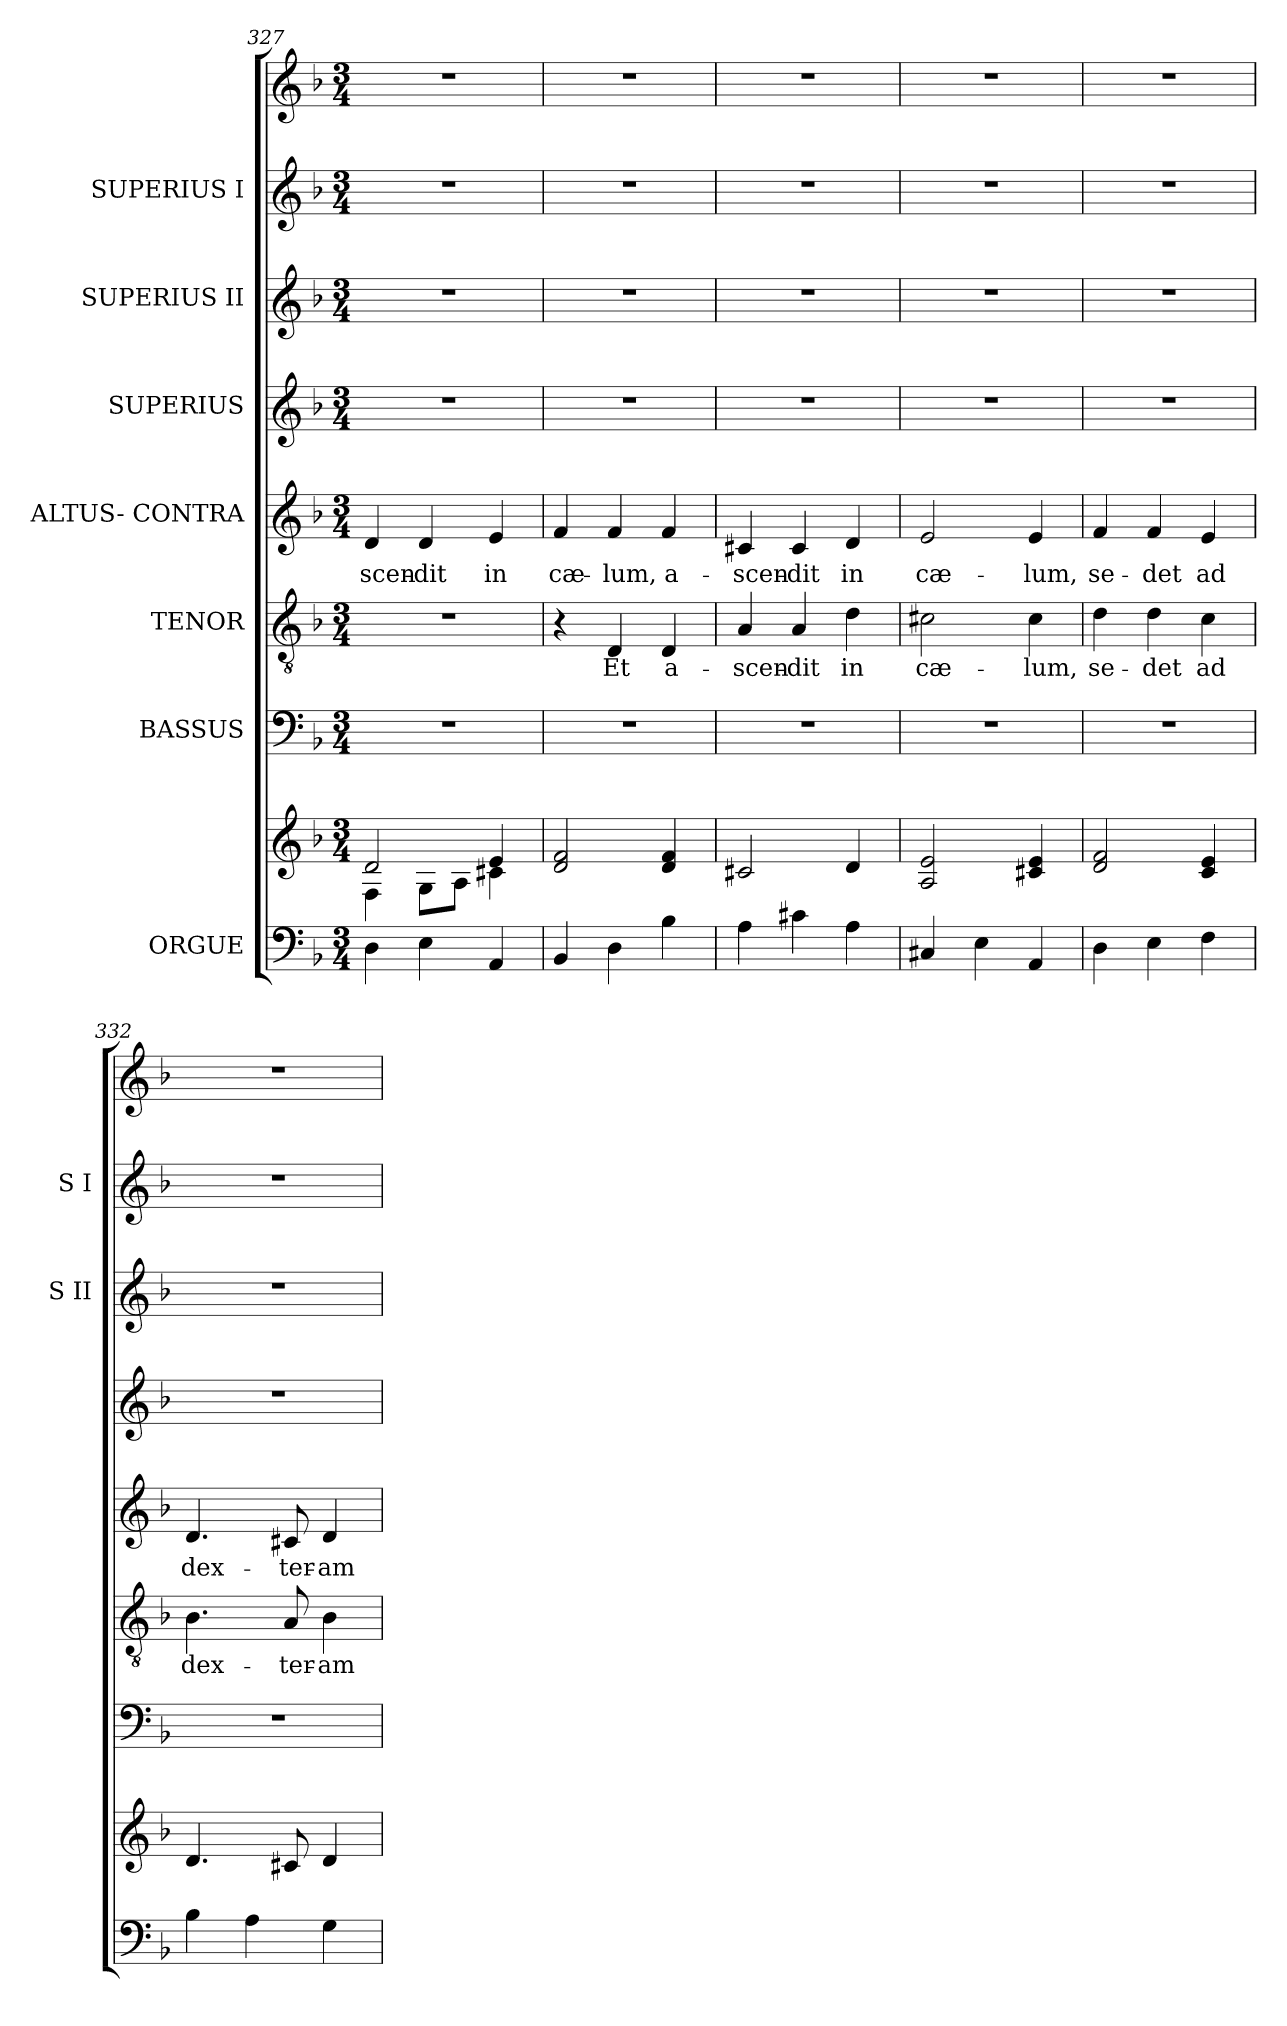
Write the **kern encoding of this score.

**kern	**kern	**kern	**kern	**text	**kern	**text	**kern	**kern	**kern	**kern
*part8	*part8	*part7	*part6	*part6	*part5	*part5	*part4	*part3	*part2	*part1
*staff9	*staff8	*staff7	*staff6	*staff6	*staff5	*staff5	*staff4	*staff3	*staff2	*staff1
*I"ORGUE	*	*I"BASSUS	*I"TENOR	*	*I"ALTUS- CONTRA	*	*I"SUPERIUS	*I"SUPERIUS II	*I"SUPERIUS I	*
*	*	*	*	*	*	*	*	*I'S II	*I'S I	*
*clefF4	*clefG2	*clefF4	*clefGv2	*	*clefG2	*	*clefG2	*clefG2	*clefG2	*clefG2
*k[b-]	*k[b-]	*k[b-]	*k[b-]	*	*k[b-]	*	*k[b-]	*k[b-]	*k[b-]	*k[b-]
*d:	*d:	*d:	*d:	*	*d:	*	*d:	*d:	*d:	*d:
*M3/4	*M3/4	*M3/4	*M3/4	*	*M3/4	*	*M3/4	*M3/4	*M3/4	*M3/4
=327	=327	=327	=327	=327	=327	=327	=327	=327	=327	=327
*	*^	*	*	*	*	*	*	*	*	*
!	!	!	!	!	!	!	!LO:LY:b	!	!	!	!
4D\	2d/	4F\	2.r	2.r	.	4d/	-scen-	2.r	2.r	2.r	2.r
!	!	!	!	!	!	!	!LO:LY:b	!	!	!	!
4E\	.	8G\L	.	.	.	4d/	-dit	.	.	.	.
.	.	8A\J	.	.	.	.	.	.	.	.	.
!	!	!	!	!	!	!	!LO:LY:b	!	!	!	!
4AA/	4e/	4c#X\	.	.	.	4e/	in	.	.	.	.
=328	=328	=328	=328	=328	=328	=328	=328	=328	=328	=328	=328
!	!	!	!	!	!	!	!LO:LY:b	!	!	!	!
*	*v	*v	*	*	*	*	*	*	*	*	*
4BB-/	2d/ 2f/	2.r	4r	.	4f/	cæ-	2.r	2.r	2.r	2.r
!	!	!	!	!LO:LY:b	!	!LO:LY:b	!	!	!	!
4D\	.	.	4D/	Et	4f/	-lum,	.	.	.	.
!	!	!	!	!LO:LY:b	!	!LO:LY:b	!	!	!	!
4B-\	4d/ 4f/	.	4D/	a-	4f/	a-	.	.	.	.
=329	=329	=329	=329	=329	=329	=329	=329	=329	=329	=329
!	!	!	!	!LO:LY:b	!	!LO:LY:b	!	!	!	!
4A\	2c#X/	2.r	4A/	-scen-	4c#X/	-scen-	2.r	2.r	2.r	2.r
!	!	!	!	!LO:LY:b	!	!LO:LY:b	!	!	!	!
4c#X\	.	.	4A/	-dit	4c#/	-dit	.	.	.	.
!	!	!	!	!LO:LY:b	!	!LO:LY:b	!	!	!	!
4A\	4d/	.	4d\	in	4d/	in	.	.	.	.
!!LO:PB:g=z
=330	=330	=330	=330	=330	=330	=330	=330	=330	=330	=330
!	!	!	!	!LO:LY:b	!	!LO:LY:b	!	!	!	!
4C#X/	2A/ 2e/	2.r	2c#X\	cæ-	2e/	cæ-	2.r	2.r	2.r	2.r
4E\	.	.	.	.	.	.	.	.	.	.
!	!	!	!	!LO:LY:b	!	!LO:LY:b	!	!	!	!
4AA/	4c#X/ 4e/	.	4c#\	-lum,	4e/	-lum,	.	.	.	.
=331	=331	=331	=331	=331	=331	=331	=331	=331	=331	=331
!	!	!	!	!LO:LY:b	!	!LO:LY:b	!	!	!	!
4D\	2d/ 2f/	2.r	4d\	se-	4f/	se-	2.r	2.r	2.r	2.r
!	!	!	!	!LO:LY:b	!	!LO:LY:b	!	!	!	!
4E\	.	.	4d\	-det	4f/	-det	.	.	.	.
!	!	!	!	!LO:LY:b	!	!LO:LY:b	!	!	!	!
4F\	4c/ 4e/	.	4c\	ad	4e/	ad	.	.	.	.
=332	=332	=332	=332	=332	=332	=332	=332	=332	=332	=332
!	!	!	!	!LO:LY:b	!	!LO:LY:b	!	!	!	!
4B-\	4.d/	2.r	4.B-\	dex-	4.d/	dex-	2.r	2.r	2.r	2.r
4A\	.	.	.	.	.	.	.	.	.	.
!	!	!	!	!LO:LY:b	!	!LO:LY:b	!	!	!	!
.	8c#X/	.	8A/	-ter-	8c#X/	-ter-	.	.	.	.
!	!	!	!	!LO:LY:b	!	!LO:LY:b	!	!	!	!
4G\	4d/	.	4B-\	-am	4d/	-am	.	.	.	.
=	=	=	=	=	=	=	=	=	=	=
*-	*-	*-	*-	*-	*-	*-	*-	*-	*-	*-
